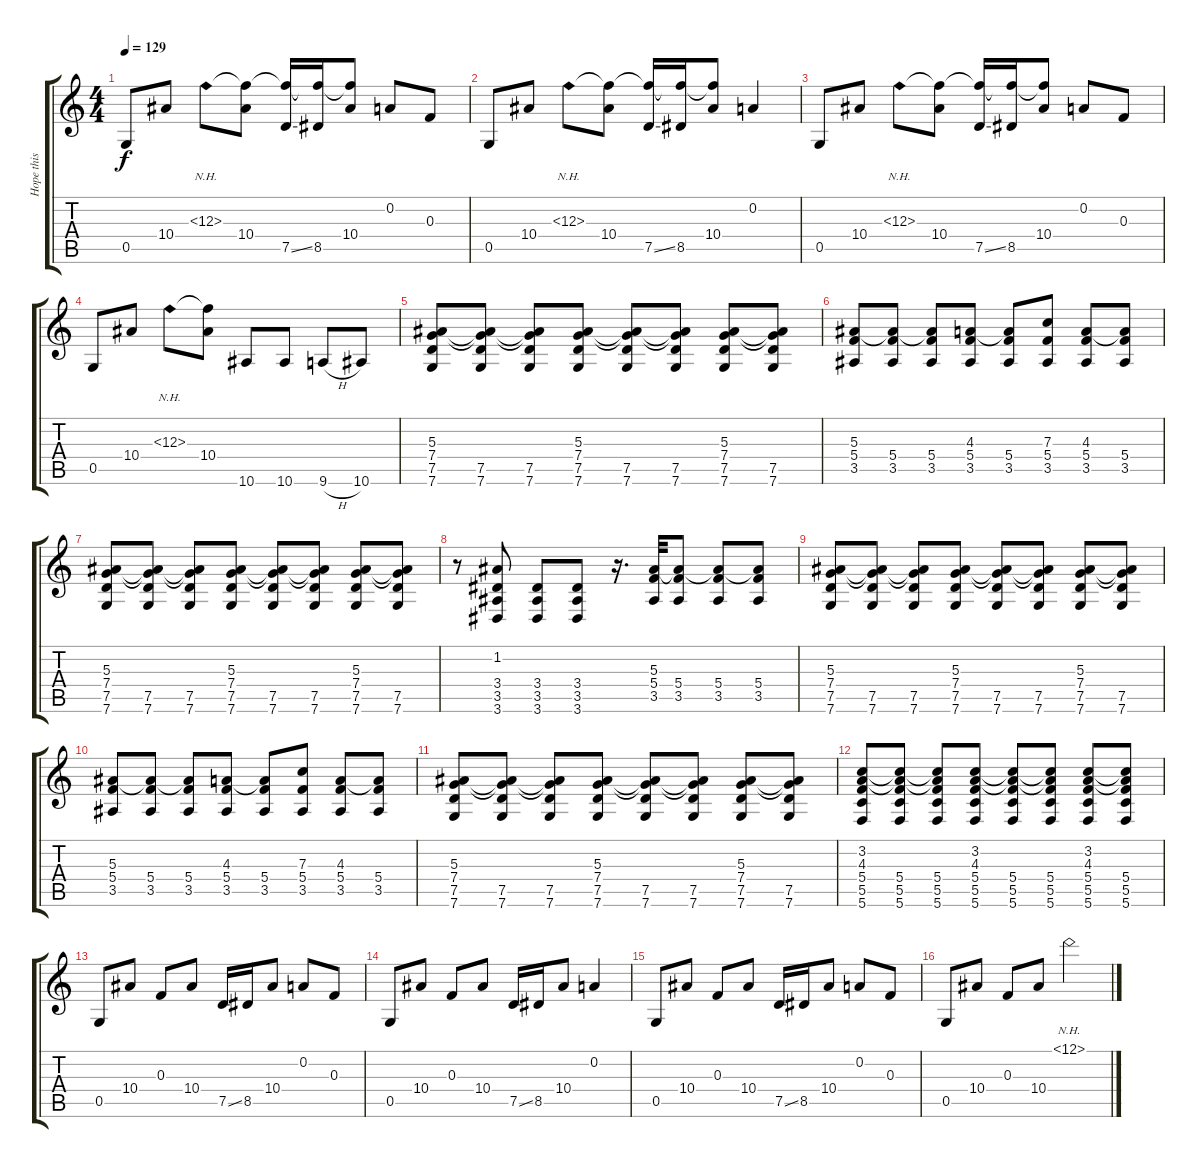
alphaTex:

\track ("Hope this helps :)" "Hope this ") {instrument acousticguitarsteel}
\staff {score tabs}
\tuning (D4 A3 F3 C3 G2 C2) {hide}
\ts (4 4)
\tempo 129
\clef g2
\ks c
0.5.8{dy f} 10.4.8 12.3{nh}.8 (12.3{t} 10.4).8 (12.3{t} 7.5{ss}).16 (12.3{t} 8.5).16 (12.3{t} 10.4).8 0.2.8 0.3.8 |
0.5.8 10.4.8 12.3{nh}.8 (12.3{t} 10.4).8 (12.3{t} 7.5{ss}).16 (12.3{t} 8.5).16 (12.3{t} 10.4).8 0.2.4 |
0.5.8 10.4.8 12.3{nh}.8 (12.3{t} 10.4).8 (12.3{t} 7.5{ss}).16 (12.3{t} 8.5).16 (12.3{t} 10.4).8 0.2.8 0.3.8 |
0.5.8 10.4.8 12.3{nh}.8 (12.3{t} 10.4).8 10.6.8 10.6.8 9.6{h}.8 10.6.8 |
(5.3 7.4 7.5 7.6).8 (5.3{t} 7.4{t} 7.5 7.6).8 (5.3{t} 7.4{t} 7.5 7.6).8 (5.3 7.4 7.5 7.6).8 (5.3{t} 7.4{t} 7.5 7.6).8 (5.3{t} 7.4{t} 7.5 7.6).8 (5.3 7.4 7.5 7.6).8 (5.3{t} 7.4{t} 7.5 7.6).8 |
(5.3 5.4 3.5).8 (5.3{t} 5.4 3.5).8 (5.3{t} 5.4 3.5).8 (4.3 5.4 3.5).8 (4.3{t} 5.4 3.5).8 (7.3 5.4 3.5).8 (4.3 5.4 3.5).8 (4.3{t} 5.4 3.5).8 |
(5.3 7.4 7.5 7.6).8 (5.3{t} 7.4{t} 7.5 7.6).8 (5.3{t} 7.4{t} 7.5 7.6).8 (5.3 7.4 7.5 7.6).8 (5.3{t} 7.4{t} 7.5 7.6).8 (5.3{t} 7.4{t} 7.5 7.6).8 (5.3 7.4 7.5 7.6).8 (5.3{t} 7.4{t} 7.5 7.6).8 |
r.8 (1.2 3.4 3.5 3.6).8 (3.4 3.5 3.6).8 (3.4 3.5 3.6).8 r.16{d} (5.3 5.4 3.5).32 (5.3{t} 5.4 3.5).8 (5.3{t} 5.4 3.5).8 (5.3{t} 5.4 3.5).8 |
(5.3 7.4 7.5 7.6).8 (5.3{t} 7.4{t} 7.5 7.6).8 (5.3{t} 7.4{t} 7.5 7.6).8 (5.3 7.4 7.5 7.6).8 (5.3{t} 7.4{t} 7.5 7.6).8 (5.3{t} 7.4{t} 7.5 7.6).8 (5.3 7.4 7.5 7.6).8 (5.3{t} 7.4{t} 7.5 7.6).8 |
(5.3 5.4 3.5).8 (5.3{t} 5.4 3.5).8 (5.3{t} 5.4 3.5).8 (4.3 5.4 3.5).8 (4.3{t} 5.4 3.5).8 (7.3 5.4 3.5).8 (4.3 5.4 3.5).8 (4.3{t} 5.4 3.5).8 |
(5.3 7.4 7.5 7.6).8 (5.3{t} 7.4{t} 7.5 7.6).8 (5.3{t} 7.4{t} 7.5 7.6).8 (5.3 7.4 7.5 7.6).8 (5.3{t} 7.4{t} 7.5 7.6).8 (5.3{t} 7.4{t} 7.5 7.6).8 (5.3 7.4 7.5 7.6).8 (5.3{t} 7.4{t} 7.5 7.6).8 |
(3.2 4.3 5.4 5.5 5.6).8 (3.2{t} 4.3{t} 5.4 5.5 5.6).8 (3.2{t} 4.3{t} 5.4 5.5 5.6).8 (3.2 4.3 5.4 5.5 5.6).8 (3.2{t} 4.3{t} 5.4 5.5 5.6).8 (3.2{t} 4.3{t} 5.4 5.5 5.6).8 (3.2 4.3 5.4 5.5 5.6).8 (3.2{t} 4.3{t} 5.4 5.5 5.6).8 |
0.5.8 10.4.8 0.3.8 10.4.8 7.5{ss}.16 8.5.16 10.4.8 0.2.8 0.3.8 |
0.5.8 10.4.8 0.3.8 10.4.8 7.5{ss}.16 8.5.16 10.4.8 0.2.4 |
0.5.8 10.4.8 0.3.8 10.4.8 7.5{ss}.16 8.5.16 10.4.8 0.2.8 0.3.8 |
0.5.8 10.4.8 0.3.8 10.4.8 12.1{nh}.2
